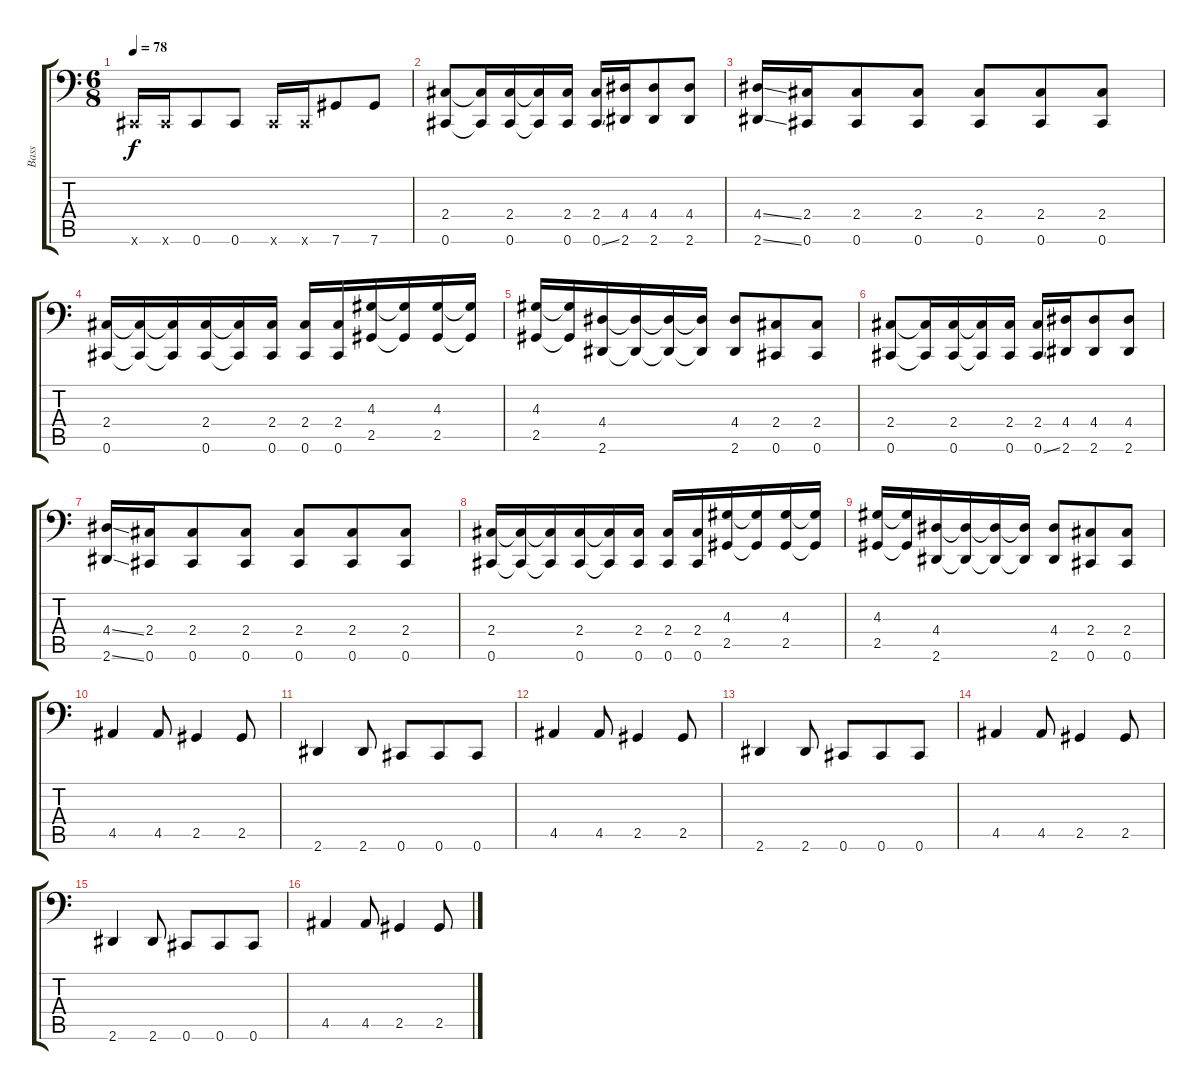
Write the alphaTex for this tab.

\track ("Bass" "Bass") {instrument electricbasspick}
\staff {score tabs}
\tuning (Db3 Ab2 E2 B1 Gb1 Db1) {hide}
\ts (6 8)
\tempo 78
\clef f4
\ks c
0.6{x}.16{dy f} 0.6{x}.16 0.6.8 0.6.8 0.6{x}.16 0.6{x}.16 7.6.8 7.6.8 |
(2.4 0.6).8 (2.4{t} 0.6{t}).16 (2.4 0.6).16 (2.4{t} 0.6{t}).16 (2.4 0.6).16 (2.4 0.6{ss}).16 (4.4 2.6).16 (4.4 2.6).8 (4.4 2.6).8 |
(4.4{ss} 2.6{ss}).16 (2.4 0.6).16 (2.4 0.6).8 (2.4 0.6).8 (2.4 0.6).8 (2.4 0.6).8 (2.4 0.6).8 |
(2.4 0.6).16 (2.4{t} 0.6{t}).16 (2.4{t} 0.6{t}).16 (2.4 0.6).16 (2.4{t} 0.6{t}).16 (2.4 0.6).16 (2.4 0.6).16 (2.4 0.6).16 (4.3 2.5).16 (4.3{t} 2.5{t}).16 (4.3 2.5).16 (4.3{t} 2.5{t}).16 |
(4.3 2.5).16 (4.3{t} 2.5{t}).16 (4.4 2.6).16 (4.4{t} 2.6{t}).16 (4.4{t} 2.6{t}).16 (4.4{t} 2.6{t}).16 (4.4 2.6).8 (2.4 0.6).8 (2.4 0.6).8 |
(2.4 0.6).8 (2.4{t} 0.6{t}).16 (2.4 0.6).16 (2.4{t} 0.6{t}).16 (2.4 0.6).16 (2.4 0.6{ss}).16 (4.4 2.6).16 (4.4 2.6).8 (4.4 2.6).8 |
(4.4{ss} 2.6{ss}).16 (2.4 0.6).16 (2.4 0.6).8 (2.4 0.6).8 (2.4 0.6).8 (2.4 0.6).8 (2.4 0.6).8 |
(2.4 0.6).16 (2.4{t} 0.6{t}).16 (2.4{t} 0.6{t}).16 (2.4 0.6).16 (2.4{t} 0.6{t}).16 (2.4 0.6).16 (2.4 0.6).16 (2.4 0.6).16 (4.3 2.5).16 (4.3{t} 2.5{t}).16 (4.3 2.5).16 (4.3{t} 2.5{t}).16 |
(4.3 2.5).16 (4.3{t} 2.5{t}).16 (4.4 2.6).16 (4.4{t} 2.6{t}).16 (4.4{t} 2.6{t}).16 (4.4{t} 2.6{t}).16 (4.4 2.6).8 (2.4 0.6).8 (2.4 0.6).8 |
4.5.4 4.5.8 2.5.4 2.5.8 |
2.6.4 2.6.8 0.6.8 0.6.8 0.6.8 |
4.5.4 4.5.8 2.5.4 2.5.8 |
2.6.4 2.6.8 0.6.8 0.6.8 0.6.8 |
4.5.4 4.5.8 2.5.4 2.5.8 |
2.6.4 2.6.8 0.6.8 0.6.8 0.6.8 |
4.5.4 4.5.8 2.5.4 2.5.8
